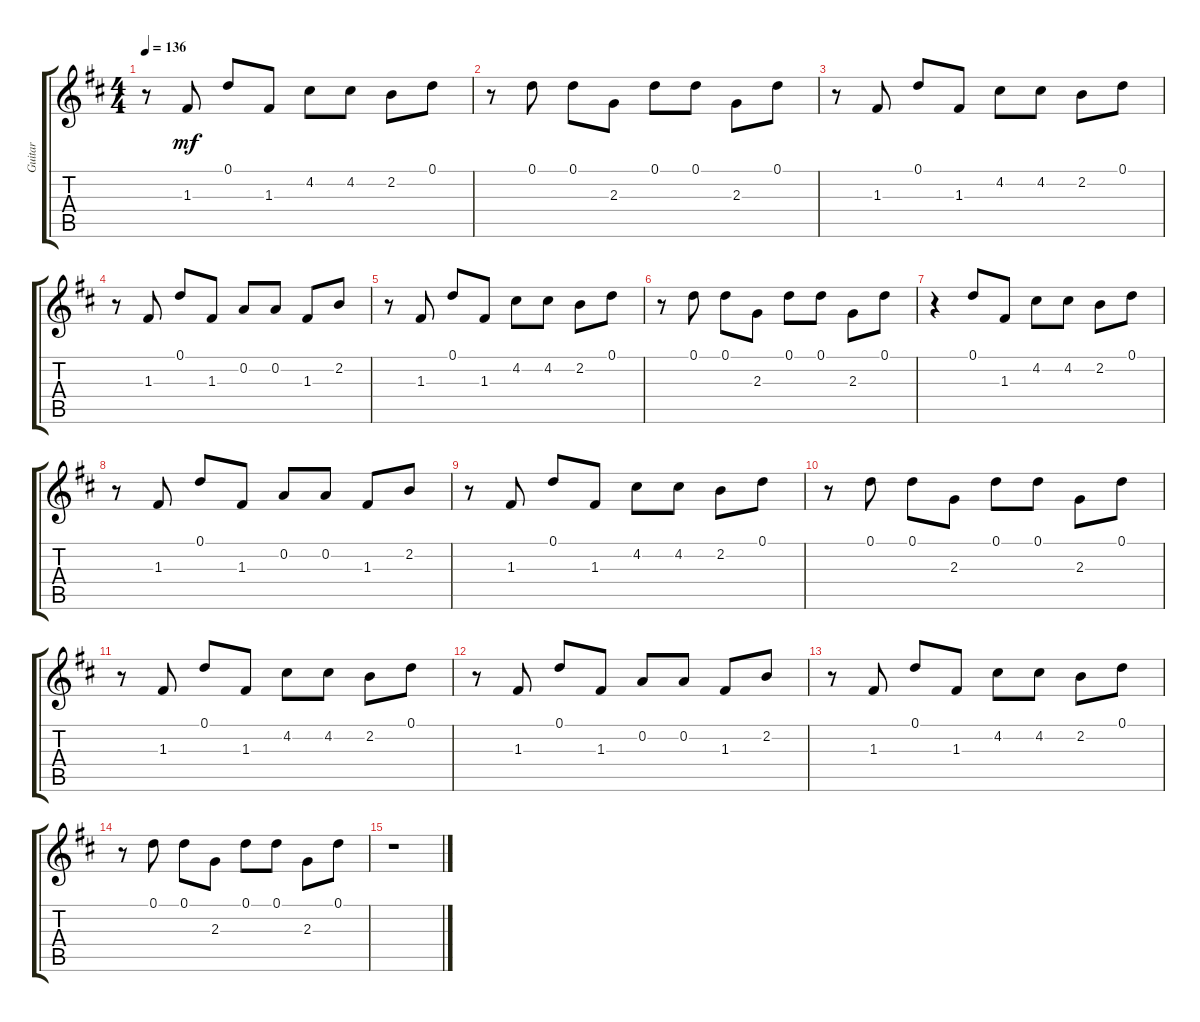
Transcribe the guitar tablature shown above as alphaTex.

\track ("Guitar" "Guitar") {instrument acousticguitarsteel}
\staff {score tabs}
\tuning (D4 A3 F3 C3 G2 D2) {hide}
\ts (4 4)
\tempo 136
\clef g2
\ks bminor
r.8{dy mf} 1.3.8 0.1.8 1.3.8 4.2.8 4.2.8 2.2.8 0.1.8 |
r.8 0.1.8 0.1.8 2.3.8 0.1.8 0.1.8 2.3.8 0.1.8 |
r.8 1.3.8 0.1.8 1.3.8 4.2.8 4.2.8 2.2.8 0.1.8 |
r.8 1.3.8 0.1.8 1.3.8 0.2.8 0.2.8 1.3.8 2.2.8 |
r.8 1.3.8 0.1.8 1.3.8 4.2.8 4.2.8 2.2.8 0.1.8 |
r.8 0.1.8 0.1.8 2.3.8 0.1.8 0.1.8 2.3.8 0.1.8 |
r.4 0.1.8 1.3.8 4.2.8 4.2.8 2.2.8 0.1.8 |
r.8 1.3.8 0.1.8 1.3.8 0.2.8 0.2.8 1.3.8 2.2.8 |
r.8 1.3.8 0.1.8 1.3.8 4.2.8 4.2.8 2.2.8 0.1.8 |
r.8 0.1.8 0.1.8 2.3.8 0.1.8 0.1.8 2.3.8 0.1.8 |
r.8 1.3.8 0.1.8 1.3.8 4.2.8 4.2.8 2.2.8 0.1.8 |
r.8 1.3.8 0.1.8 1.3.8 0.2.8 0.2.8 1.3.8 2.2.8 |
r.8 1.3.8 0.1.8 1.3.8 4.2.8 4.2.8 2.2.8 0.1.8 |
r.8 0.1.8 0.1.8 2.3.8 0.1.8 0.1.8 2.3.8 0.1.8 |
r.1
